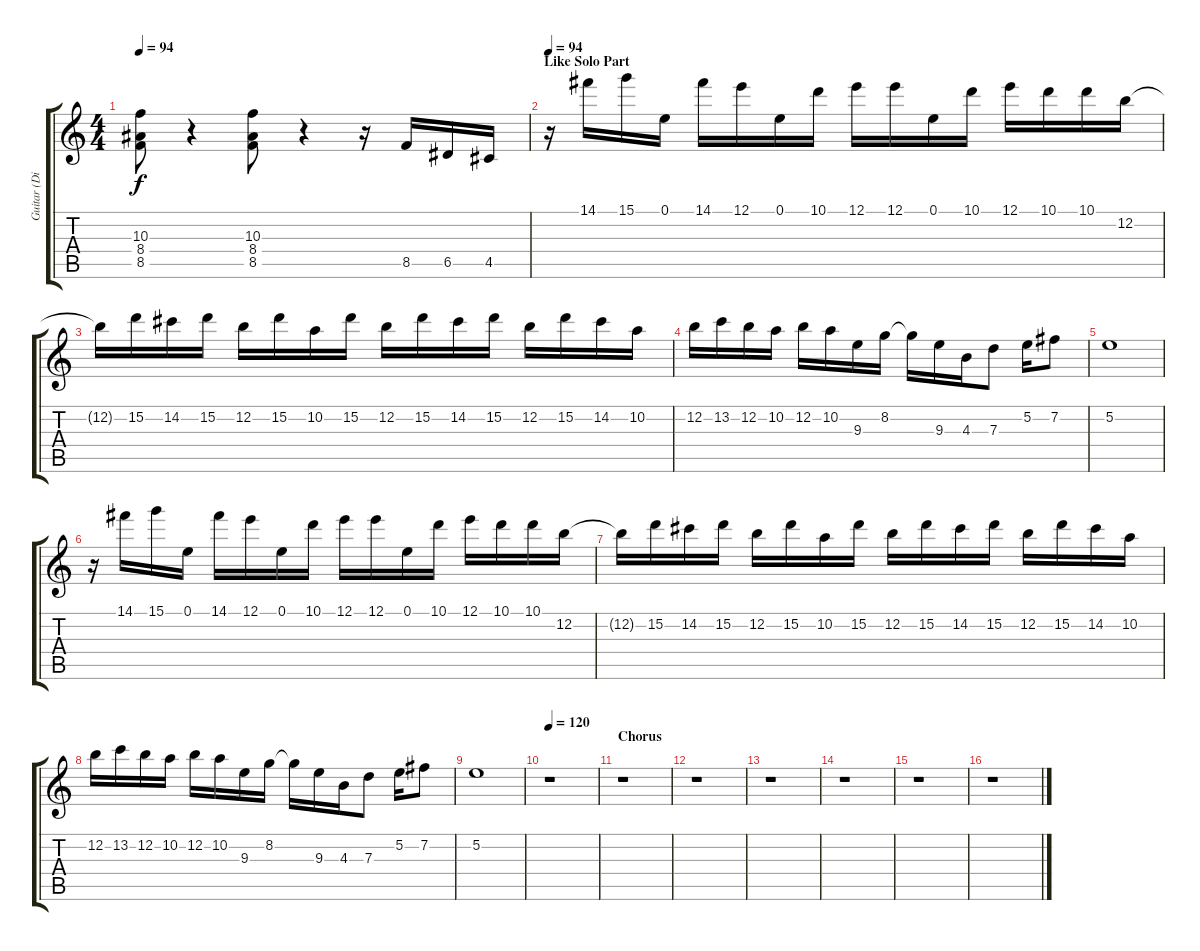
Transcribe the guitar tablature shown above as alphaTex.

\track ("Guitar (Distortion)" "Guitar (Di") {instrument distortionguitar}
\staff {score tabs}
\tuning (E4 B3 G3 D3 A2 E2) {hide}
\ts (4 4)
\tempo 94
\clef g2
\ks c
(10.3 8.4 8.5).8{dy f} r.4 (10.3 8.4 8.5).8 r.4 r.16 8.5.16 6.5.16 4.5.16 |
\section ("" "Like Solo Part")
\tempo 94
r.16 14.1.16 15.1.16 0.1.16 14.1.16 12.1.16 0.1.16 10.1.16 12.1.16 12.1.16 0.1.16 10.1.16 12.1.16 10.1.16 10.1.16 12.2.16 |
12.2{t}.16 15.2.16 14.2.16 15.2.16 12.2.16 15.2.16 10.2.16 15.2.16 12.2.16 15.2.16 14.2.16 15.2.16 12.2.16 15.2.16 14.2.16 10.2.16 |
12.2.16 13.2.16 12.2.16 10.2.16 12.2.16 10.2.16 9.3.16 8.2.16 8.2{t}.16 9.3.16 4.3.16 7.3.8 5.2.16 7.2.8 |
5.2.1 |
r.16 14.1.16 15.1.16 0.1.16 14.1.16 12.1.16 0.1.16 10.1.16 12.1.16 12.1.16 0.1.16 10.1.16 12.1.16 10.1.16 10.1.16 12.2.16 |
12.2{t}.16 15.2.16 14.2.16 15.2.16 12.2.16 15.2.16 10.2.16 15.2.16 12.2.16 15.2.16 14.2.16 15.2.16 12.2.16 15.2.16 14.2.16 10.2.16 |
12.2.16 13.2.16 12.2.16 10.2.16 12.2.16 10.2.16 9.3.16 8.2.16 8.2{t}.16 9.3.16 4.3.16 7.3.8 5.2.16 7.2.8 |
5.2.1 |
\tempo 120
r.1 |
\section ("" "Chorus")
r.1 |
r.1 |
r.1 |
r.1 |
r.1 |
r.1
